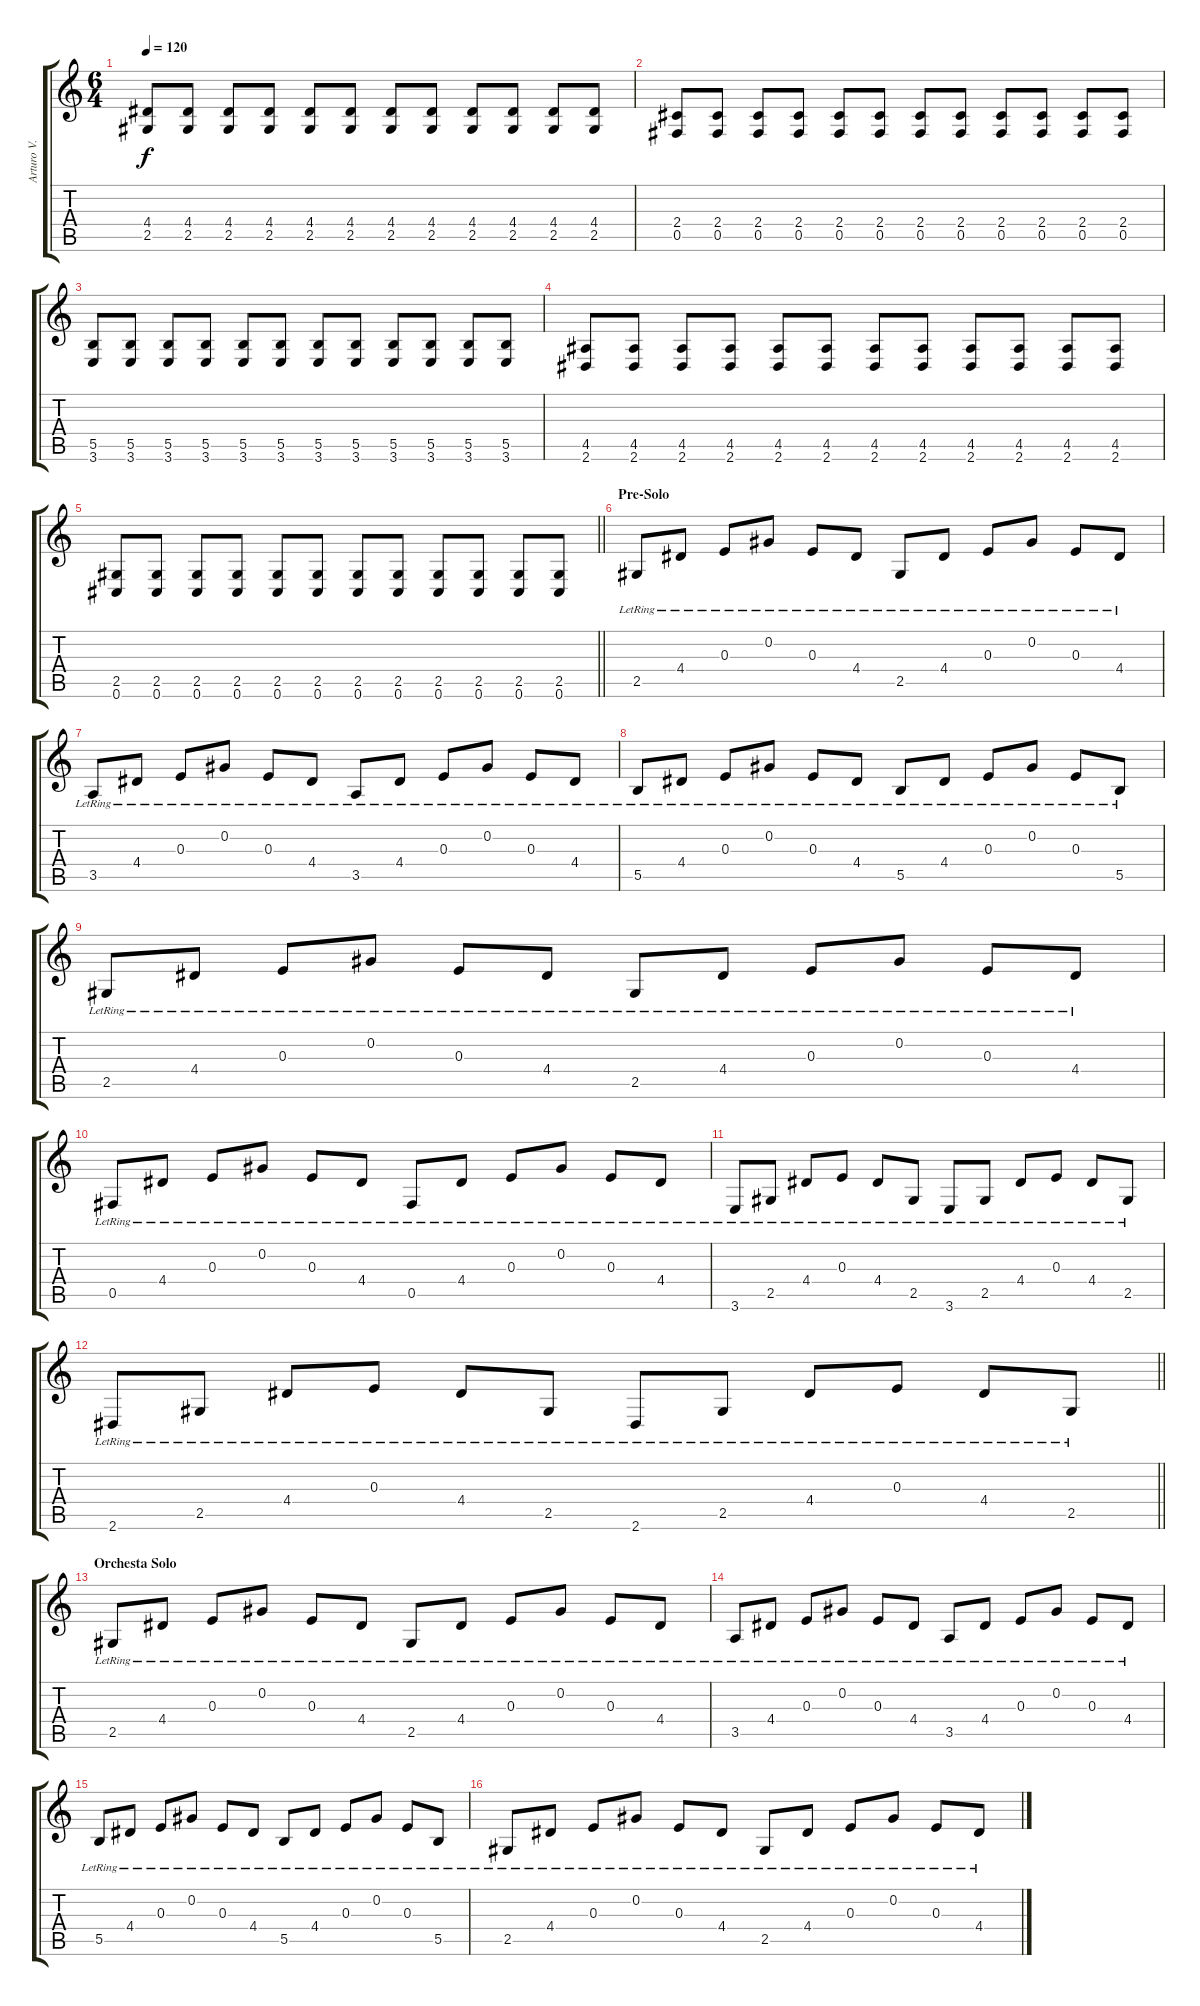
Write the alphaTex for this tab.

\track ("Arturo V." "Arturo V.") {instrument acousticguitarsteel}
\staff {score tabs}
\tuning (Db4 Ab3 E3 B2 Gb2 Db2) {hide}
\ts (6 4)
\tempo 120
\clef g2
\ks c
(4.4 2.5).8{dy f} (4.4 2.5).8 (4.4 2.5).8 (4.4 2.5).8 (4.4 2.5).8 (4.4 2.5).8 (4.4 2.5).8 (4.4 2.5).8 (4.4 2.5).8 (4.4 2.5).8 (4.4 2.5).8 (4.4 2.5).8 |
(2.4 0.5).8 (2.4 0.5).8 (2.4 0.5).8 (2.4 0.5).8 (2.4 0.5).8 (2.4 0.5).8 (2.4 0.5).8 (2.4 0.5).8 (2.4 0.5).8 (2.4 0.5).8 (2.4 0.5).8 (2.4 0.5).8 |
(5.5 3.6).8 (5.5 3.6).8 (5.5 3.6).8 (5.5 3.6).8 (5.5 3.6).8 (5.5 3.6).8 (5.5 3.6).8 (5.5 3.6).8 (5.5 3.6).8 (5.5 3.6).8 (5.5 3.6).8 (5.5 3.6).8 |
(4.5 2.6).8 (4.5 2.6).8 (4.5 2.6).8 (4.5 2.6).8 (4.5 2.6).8 (4.5 2.6).8 (4.5 2.6).8 (4.5 2.6).8 (4.5 2.6).8 (4.5 2.6).8 (4.5 2.6).8 (4.5 2.6).8 |
\barLineRight lightlight
(2.5 0.6).8 (2.5 0.6).8 (2.5 0.6).8 (2.5 0.6).8 (2.5 0.6).8 (2.5 0.6).8 (2.5 0.6).8 (2.5 0.6).8 (2.5 0.6).8 (2.5 0.6).8 (2.5 0.6).8 (2.5 0.6).8 |
\section ("" "Pre-Solo")
2.5{lr}.8{volume 16 instrument acousticguitarsteel} 4.4{lr}.8 0.3{lr}.8 0.2{lr}.8 0.3{lr}.8 4.4{lr}.8 2.5{lr}.8 4.4{lr}.8 0.3{lr}.8 0.2{lr}.8 0.3{lr}.8 4.4{lr}.8 |
3.5{lr}.8 4.4{lr}.8 0.3{lr}.8 0.2{lr}.8 0.3{lr}.8 4.4{lr}.8 3.5{lr}.8 4.4{lr}.8 0.3{lr}.8 0.2{lr}.8 0.3{lr}.8 4.4{lr}.8 |
5.5{lr}.8 4.4{lr}.8 0.3{lr}.8 0.2{lr}.8 0.3{lr}.8 4.4{lr}.8 5.5{lr}.8 4.4{lr}.8 0.3{lr}.8 0.2{lr}.8 0.3{lr}.8 5.5{lr}.8 |
2.5{lr}.8 4.4{lr}.8 0.3{lr}.8 0.2{lr}.8 0.3{lr}.8 4.4{lr}.8 2.5{lr}.8 4.4{lr}.8 0.3{lr}.8 0.2{lr}.8 0.3{lr}.8 4.4{lr}.8 |
0.5{lr}.8 4.4{lr}.8 0.3{lr}.8 0.2{lr}.8 0.3{lr}.8 4.4{lr}.8 0.5{lr}.8 4.4{lr}.8 0.3{lr}.8 0.2{lr}.8 0.3{lr}.8 4.4{lr}.8 |
3.6{lr}.8 2.5{lr}.8 4.4{lr}.8 0.3{lr}.8 4.4{lr}.8 2.5{lr}.8 3.6{lr}.8 2.5{lr}.8 4.4{lr}.8 0.3{lr}.8 4.4{lr}.8 2.5{lr}.8 |
\barLineRight lightlight
2.6{lr}.8 2.5{lr}.8 4.4{lr}.8 0.3{lr}.8 4.4{lr}.8 2.5{lr}.8 2.6{lr}.8 2.5{lr}.8 4.4{lr}.8 0.3{lr}.8 4.4{lr}.8 2.5{lr}.8 |
\section ("" "Orchesta Solo")
2.5{lr}.8{volume 16 instrument acousticguitarsteel} 4.4{lr}.8 0.3{lr}.8 0.2{lr}.8 0.3{lr}.8 4.4{lr}.8 2.5{lr}.8 4.4{lr}.8 0.3{lr}.8 0.2{lr}.8 0.3{lr}.8 4.4{lr}.8 |
3.5{lr}.8 4.4{lr}.8 0.3{lr}.8 0.2{lr}.8 0.3{lr}.8 4.4{lr}.8 3.5{lr}.8 4.4{lr}.8 0.3{lr}.8 0.2{lr}.8 0.3{lr}.8 4.4{lr}.8 |
5.5{lr}.8 4.4{lr}.8 0.3{lr}.8 0.2{lr}.8 0.3{lr}.8 4.4{lr}.8 5.5{lr}.8 4.4{lr}.8 0.3{lr}.8 0.2{lr}.8 0.3{lr}.8 5.5{lr}.8 |
2.5{lr}.8 4.4{lr}.8 0.3{lr}.8 0.2{lr}.8 0.3{lr}.8 4.4{lr}.8 2.5{lr}.8 4.4{lr}.8 0.3{lr}.8 0.2{lr}.8 0.3{lr}.8 4.4{lr}.8
